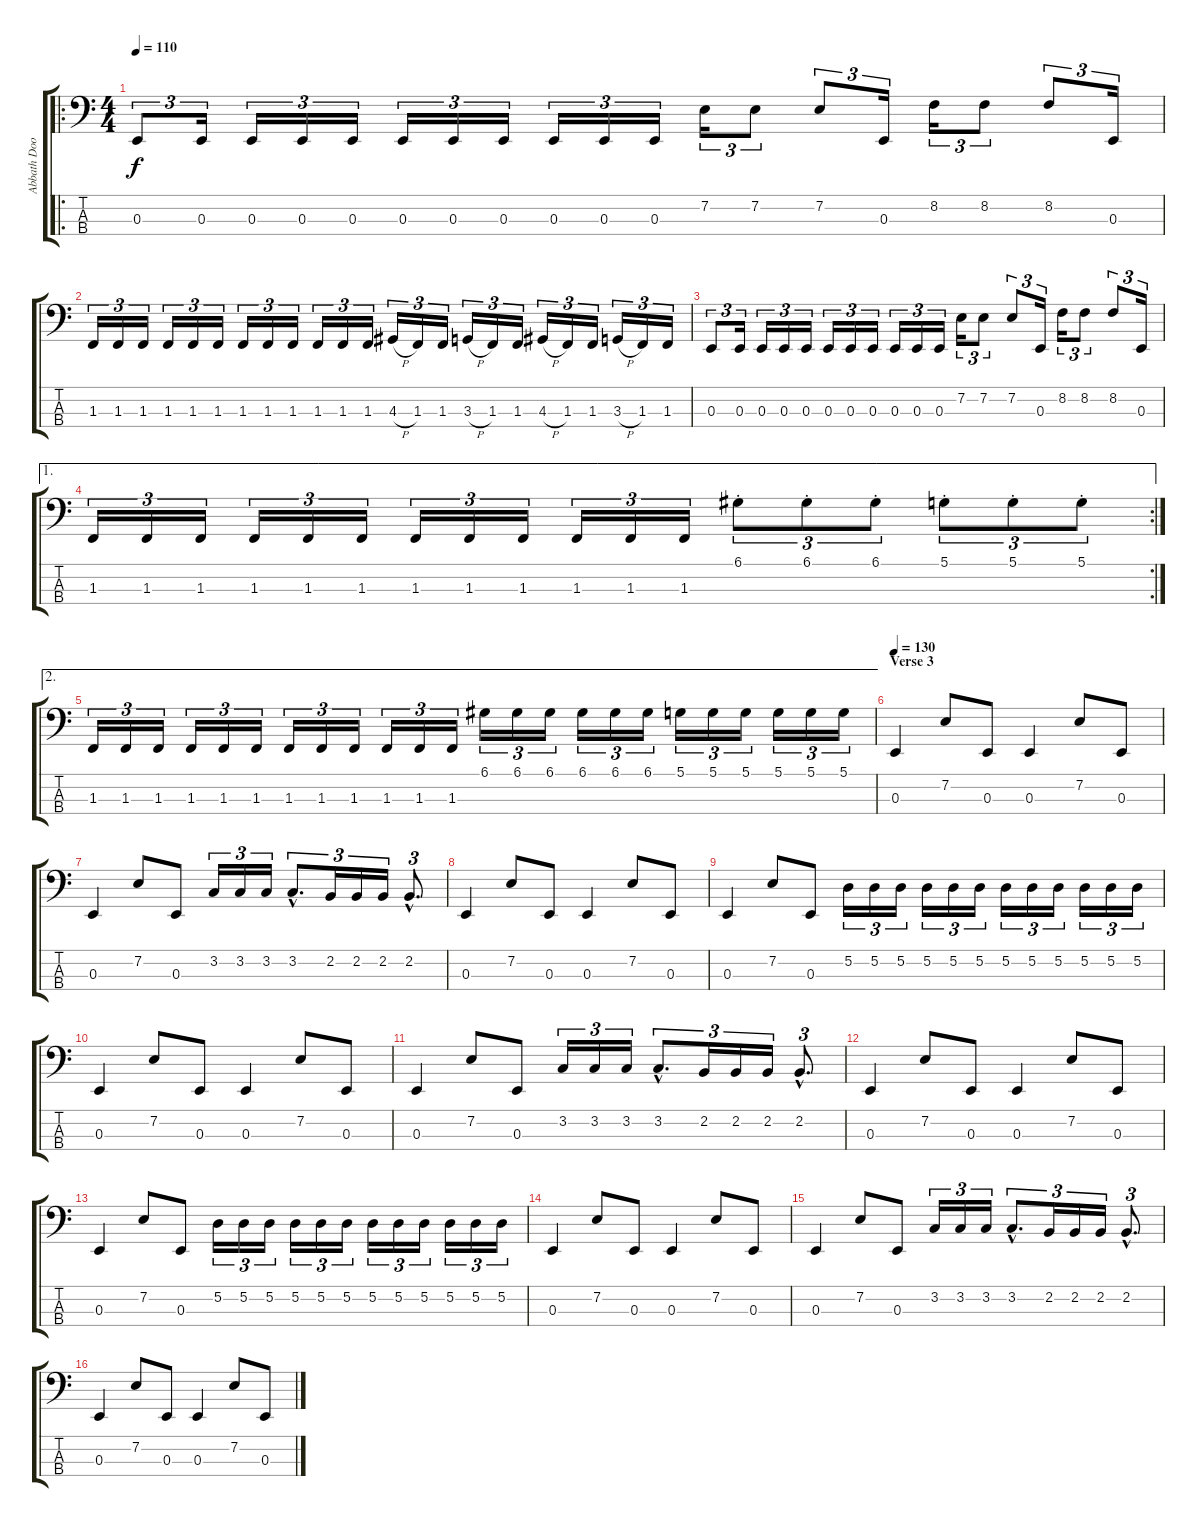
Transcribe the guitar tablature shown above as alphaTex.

\track ("Abbath Doom Occulta (Bass)" "Abbath Doo") {instrument electricbasspick}
\staff {score tabs}
\tuning (D2 A1 E1 B0) {hide}
\ro
\ts (4 4)
\tempo 110
\clef f4
\ks c
0.3.8{tu (3 2) dy f} 0.3.16{tu (3 2)} 0.3.16{tu (3 2)} 0.3.16{tu (3 2)} 0.3.16{tu (3 2)} 0.3.16{tu (3 2)} 0.3.16{tu (3 2)} 0.3.16{tu (3 2)} 0.3.16{tu (3 2)} 0.3.16{tu (3 2)} 0.3.16{tu (3 2)} 7.2.16{tu (3 2)} 7.2.8{tu (3 2)} 7.2.8{tu (3 2)} 0.3.16{tu (3 2)} 8.2.16{tu (3 2)} 8.2.8{tu (3 2)} 8.2.8{tu (3 2)} 0.3.16{tu (3 2)} |
1.3.16{tu (3 2)} 1.3.16{tu (3 2)} 1.3.16{tu (3 2)} 1.3.16{tu (3 2)} 1.3.16{tu (3 2)} 1.3.16{tu (3 2)} 1.3.16{tu (3 2)} 1.3.16{tu (3 2)} 1.3.16{tu (3 2)} 1.3.16{tu (3 2)} 1.3.16{tu (3 2)} 1.3.16{tu (3 2)} 4.3{h}.16{tu (3 2)} 1.3.16{tu (3 2)} 1.3.16{tu (3 2)} 3.3{h}.16{tu (3 2)} 1.3.16{tu (3 2)} 1.3.16{tu (3 2)} 4.3{h}.16{tu (3 2)} 1.3.16{tu (3 2)} 1.3.16{tu (3 2)} 3.3{h}.16{tu (3 2)} 1.3.16{tu (3 2)} 1.3.16{tu (3 2)} |
0.3.8{tu (3 2)} 0.3.16{tu (3 2)} 0.3.16{tu (3 2)} 0.3.16{tu (3 2)} 0.3.16{tu (3 2)} 0.3.16{tu (3 2)} 0.3.16{tu (3 2)} 0.3.16{tu (3 2)} 0.3.16{tu (3 2)} 0.3.16{tu (3 2)} 0.3.16{tu (3 2)} 7.2.16{tu (3 2)} 7.2.8{tu (3 2)} 7.2.8{tu (3 2)} 0.3.16{tu (3 2)} 8.2.16{tu (3 2)} 8.2.8{tu (3 2)} 8.2.8{tu (3 2)} 0.3.16{tu (3 2)} |
\ae 1
\rc 2
1.3.16{tu (3 2)} 1.3.16{tu (3 2)} 1.3.16{tu (3 2)} 1.3.16{tu (3 2)} 1.3.16{tu (3 2)} 1.3.16{tu (3 2)} 1.3.16{tu (3 2)} 1.3.16{tu (3 2)} 1.3.16{tu (3 2)} 1.3.16{tu (3 2)} 1.3.16{tu (3 2)} 1.3.16{tu (3 2)} 6.1{st}.8{tu (3 2)} 6.1{st}.8{tu (3 2)} 6.1{st}.8{tu (3 2)} 5.1{st}.8{tu (3 2)} 5.1{st}.8{tu (3 2)} 5.1{st}.8{tu (3 2)} |
\ae 2
1.3.16{tu (3 2)} 1.3.16{tu (3 2)} 1.3.16{tu (3 2)} 1.3.16{tu (3 2)} 1.3.16{tu (3 2)} 1.3.16{tu (3 2)} 1.3.16{tu (3 2)} 1.3.16{tu (3 2)} 1.3.16{tu (3 2)} 1.3.16{tu (3 2)} 1.3.16{tu (3 2)} 1.3.16{tu (3 2)} 6.1.16{tu (3 2)} 6.1.16{tu (3 2)} 6.1.16{tu (3 2)} 6.1.16{tu (3 2)} 6.1.16{tu (3 2)} 6.1.16{tu (3 2)} 5.1.16{tu (3 2)} 5.1.16{tu (3 2)} 5.1.16{tu (3 2)} 5.1.16{tu (3 2)} 5.1.16{tu (3 2)} 5.1.16{tu (3 2)} |
\section ("" "Verse 3")
\tempo 130
0.3.4 7.2.8 0.3.8 0.3.4 7.2.8 0.3.8 |
0.3.4 7.2.8 0.3.8 3.2.16{tu (3 2)} 3.2.16{tu (3 2)} 3.2.16{tu (3 2)} 3.2{hac}.8{d tu (3 2)} 2.2.16{tu (3 2)} 2.2.16{tu (3 2)} 2.2.16{tu (3 2)} 2.2{hac}.8{d tu (3 2)} |
0.3.4 7.2.8 0.3.8 0.3.4 7.2.8 0.3.8 |
0.3.4 7.2.8 0.3.8 5.2.16{tu (3 2)} 5.2.16{tu (3 2)} 5.2.16{tu (3 2)} 5.2.16{tu (3 2)} 5.2.16{tu (3 2)} 5.2.16{tu (3 2)} 5.2.16{tu (3 2)} 5.2.16{tu (3 2)} 5.2.16{tu (3 2)} 5.2.16{tu (3 2)} 5.2.16{tu (3 2)} 5.2.16{tu (3 2)} |
0.3.4 7.2.8 0.3.8 0.3.4 7.2.8 0.3.8 |
0.3.4 7.2.8 0.3.8 3.2.16{tu (3 2)} 3.2.16{tu (3 2)} 3.2.16{tu (3 2)} 3.2{hac}.8{d tu (3 2)} 2.2.16{tu (3 2)} 2.2.16{tu (3 2)} 2.2.16{tu (3 2)} 2.2{hac}.8{d tu (3 2)} |
0.3.4 7.2.8 0.3.8 0.3.4 7.2.8 0.3.8 |
0.3.4 7.2.8 0.3.8 5.2.16{tu (3 2)} 5.2.16{tu (3 2)} 5.2.16{tu (3 2)} 5.2.16{tu (3 2)} 5.2.16{tu (3 2)} 5.2.16{tu (3 2)} 5.2.16{tu (3 2)} 5.2.16{tu (3 2)} 5.2.16{tu (3 2)} 5.2.16{tu (3 2)} 5.2.16{tu (3 2)} 5.2.16{tu (3 2)} |
0.3.4 7.2.8 0.3.8 0.3.4 7.2.8 0.3.8 |
0.3.4 7.2.8 0.3.8 3.2.16{tu (3 2)} 3.2.16{tu (3 2)} 3.2.16{tu (3 2)} 3.2{hac}.8{d tu (3 2)} 2.2.16{tu (3 2)} 2.2.16{tu (3 2)} 2.2.16{tu (3 2)} 2.2{hac}.8{d tu (3 2)} |
0.3.4 7.2.8 0.3.8 0.3.4 7.2.8 0.3.8
